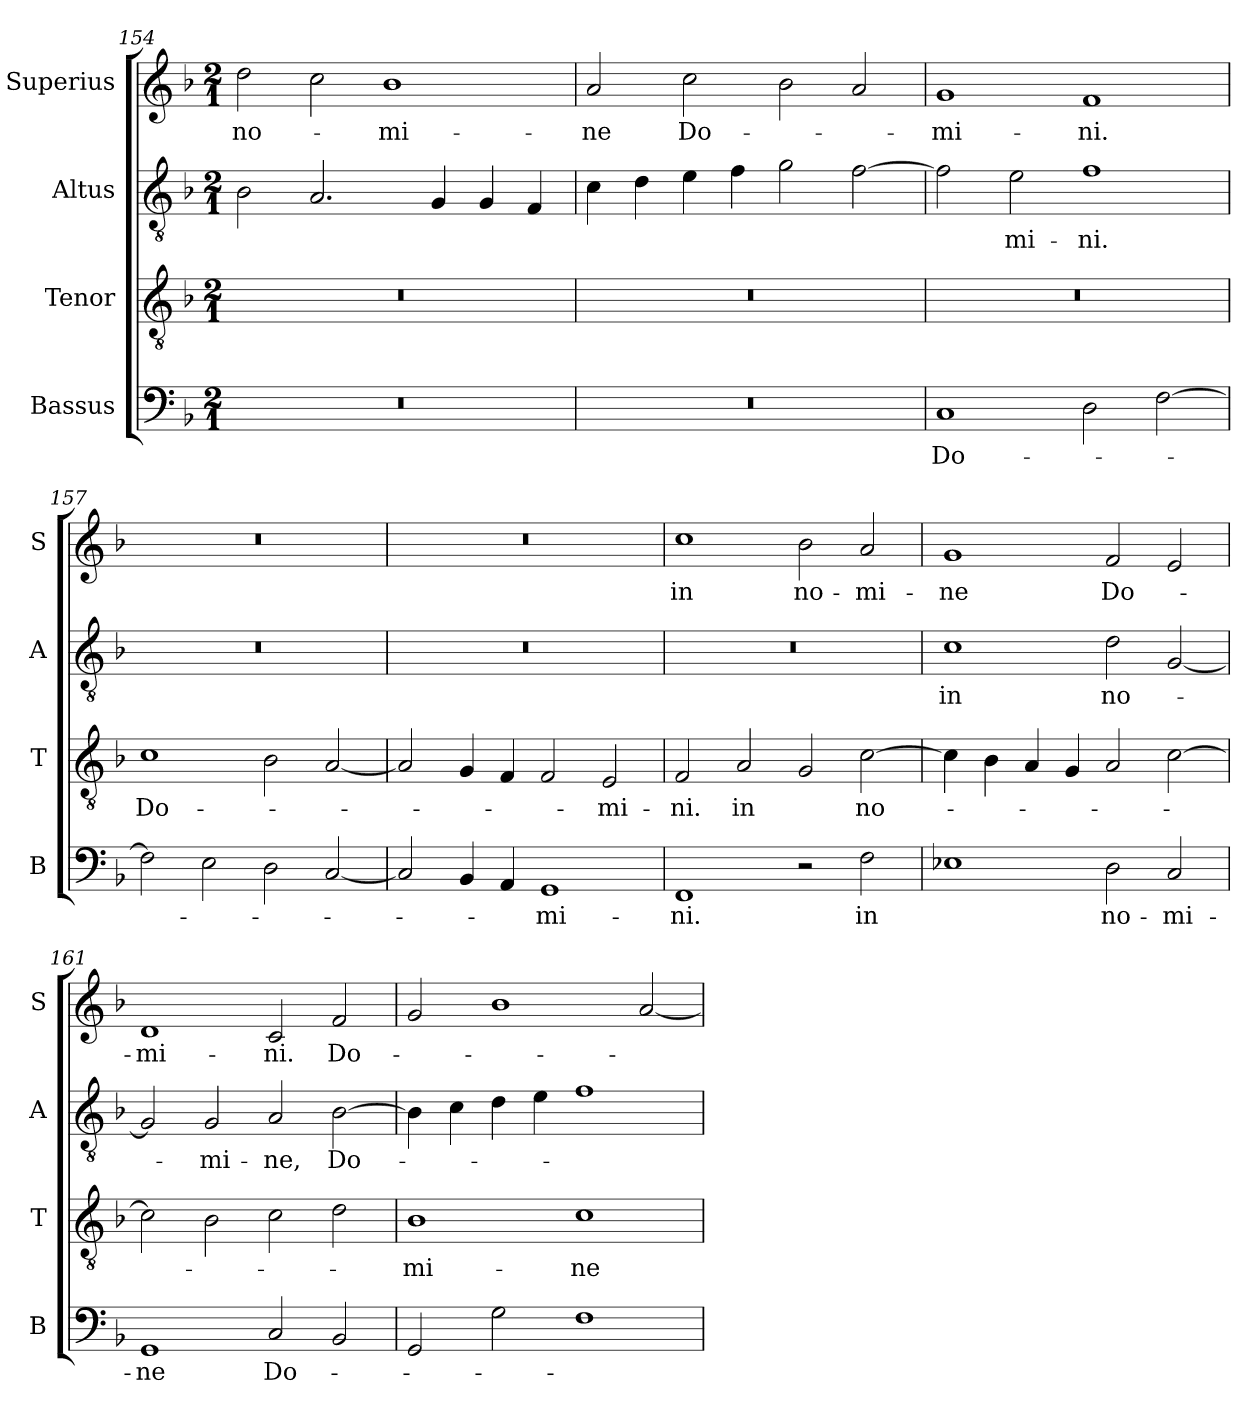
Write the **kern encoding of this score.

**kern	**text	**kern	**text	**kern	**text	**kern	**text
*part4	*part4	*part3	*part3	*part2	*part2	*part1	*part1
*staff4	*staff4	*staff3	*staff3	*staff2	*staff2	*staff1	*staff1
*I"Bassus	*	*I"Tenor	*	*I"Altus	*	*I"Superius	*
*I'B	*	*I'T	*	*I'A	*	*I'S	*
*clefF4	*	*clefGv2	*	*clefGv2	*	*clefG2	*
*k[b-]	*	*k[b-]	*	*k[b-]	*	*k[b-]	*
*M2/1	*	*M2/1	*	*M2/1	*	*M2/1	*
=154	=154	=154	=154	=154	=154	=154	=154
0r	.	0r	.	2B-\	.	2dd\	no-
.	.	.	.	2.A/	.	2cc\	.
.	.	.	.	.	.	1b-	-mi-
.	.	.	.	4G/	.	.	.
.	.	.	.	4G/	.	.	.
.	.	.	.	4F/	.	.	.
=155	=155	=155	=155	=155	=155	=155	=155
0r	.	0r	.	4c\	.	2a/	-ne
.	.	.	.	4d\	.	.	.
.	.	.	.	4e\	.	2cc\	Do-
.	.	.	.	4f\	.	.	.
.	.	.	.	2g\	.	2b-\	.
.	.	.	.	[2f\	.	2a/	.
=156	=156	=156	=156	=156	=156	=156	=156
1C	Do-	0r	.	2f\]	.	1g	-mi-
.	.	.	.	2e\	-mi-	.	.
2D\	.	.	.	1f	-ni.	1f	-ni.
[2F\	.	.	.	.	.	.	.
=157	=157	=157	=157	=157	=157	=157	=157
2F\]	.	1c	Do-	0r	.	0r	.
2E\	.	.	.	.	.	.	.
2D\	.	2B-\	.	.	.	.	.
[2C/	.	[2A/	.	.	.	.	.
=158	=158	=158	=158	=158	=158	=158	=158
2C/]	.	2A/]	.	0r	.	0r	.
4BB-/	.	4G/	.	.	.	.	.
4AA/	.	4F/	.	.	.	.	.
1GG	-mi-	2F/	.	.	.	.	.
.	.	2E/	-mi-	.	.	.	.
=159	=159	=159	=159	=159	=159	=159	=159
1FF	-ni.	2F/	-ni.	0r	.	1cc	in
.	.	2A/	in	.	.	.	.
2r	.	2G/	.	.	.	2b-\	no-
2F\	in	[2c\	no-	.	.	2a/	-mi-
=160	=160	=160	=160	=160	=160	=160	=160
1E-X	.	4c\]	.	1c	in	1g	-ne
.	.	4B-\	.	.	.	.	.
.	.	4A/	.	.	.	.	.
.	.	4G/	.	.	.	.	.
2D\	no-	2A/	.	2d\	no-	2f/	Do-
2C/	-mi-	[2c\	.	[2G/	.	2e/	.
=161	=161	=161	=161	=161	=161	=161	=161
1GG	-ne	2c\]	.	2G/]	.	1d	-mi-
.	.	2B-\	.	2G/	-mi-	.	.
2C/	Do-	2c\	.	2A/	-ne,	2c/	-ni.
2BB-/	.	2d\	.	[2B-\	Do-	2f/	Do-
=162	=162	=162	=162	=162	=162	=162	=162
2GG/	.	1B-	-mi-	4B-\]	.	2g/	.
.	.	.	.	4c\	.	.	.
2G\	.	.	.	4d\	.	1b-	.
.	.	.	.	4e\	.	.	.
1F	.	1c	-ne	1f	.	.	.
.	.	.	.	.	.	[2a/	.
=	=	=	=	=	=	=	=
*-	*-	*-	*-	*-	*-	*-	*-
